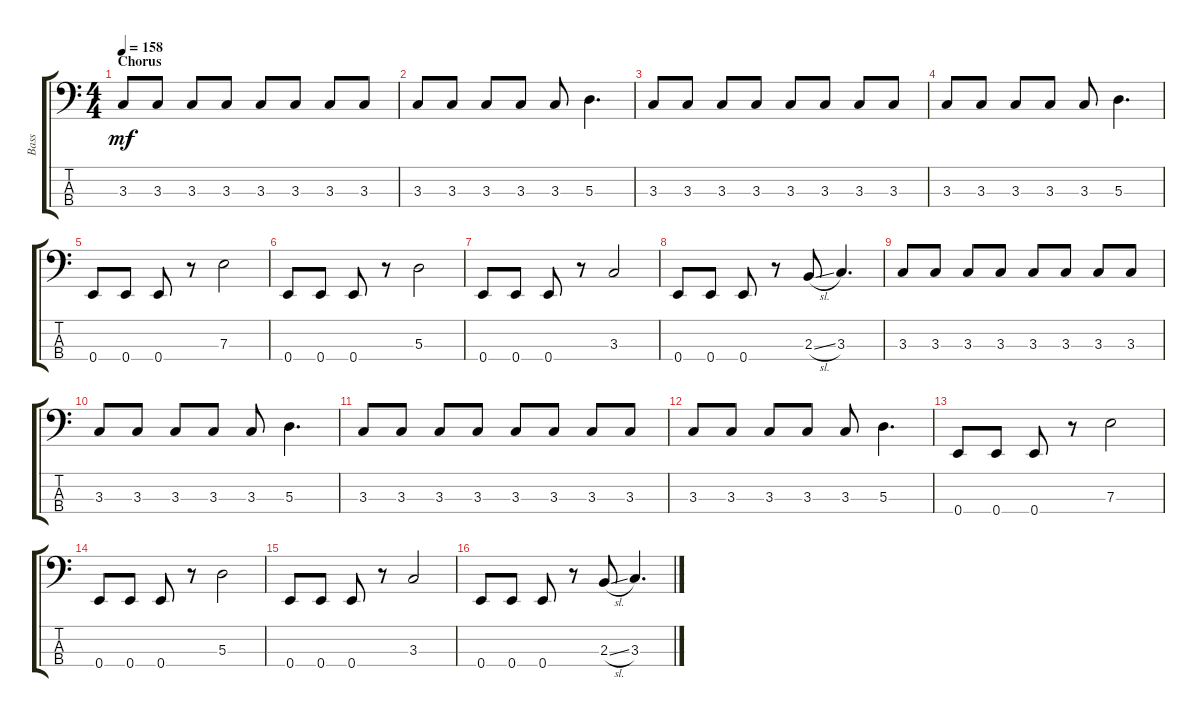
\track ("Bass" "Bass") {instrument electricbassfinger}
\staff {score tabs}
\tuning (G2 D2 A1 E1) {hide}
\ts (4 4)
\section ("" "Chorus")
\tempo 158
\clef f4
\ks c
3.3.8{dy mf} 3.3.8 3.3.8 3.3.8 3.3.8 3.3.8 3.3.8 3.3.8 |
3.3.8 3.3.8 3.3.8 3.3.8 3.3.8 5.3.4{d} |
3.3.8 3.3.8 3.3.8 3.3.8 3.3.8 3.3.8 3.3.8 3.3.8 |
3.3.8 3.3.8 3.3.8 3.3.8 3.3.8 5.3.4{d} |
0.4.8 0.4.8 0.4.8 r.8 7.3.2 |
0.4.8 0.4.8 0.4.8 r.8 5.3.2 |
0.4.8 0.4.8 0.4.8 r.8 3.3.2 |
0.4.8 0.4.8 0.4.8 r.8 2.3{sl}.8 3.3.4{d} |
3.3.8 3.3.8 3.3.8 3.3.8 3.3.8 3.3.8 3.3.8 3.3.8 |
3.3.8 3.3.8 3.3.8 3.3.8 3.3.8 5.3.4{d} |
3.3.8 3.3.8 3.3.8 3.3.8 3.3.8 3.3.8 3.3.8 3.3.8 |
3.3.8 3.3.8 3.3.8 3.3.8 3.3.8 5.3.4{d} |
0.4.8 0.4.8 0.4.8 r.8 7.3.2 |
0.4.8 0.4.8 0.4.8 r.8 5.3.2 |
0.4.8 0.4.8 0.4.8 r.8 3.3.2 |
0.4.8 0.4.8 0.4.8 r.8 2.3{sl}.8 3.3.4{d}
